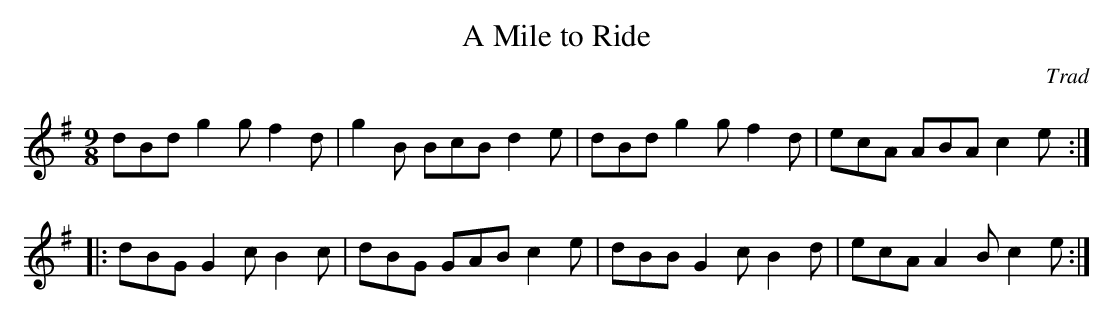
X:1
T:Mile to Ride, A
C:Trad
M:9/8
K:G
dBd g2 g f2 d| g2 B BcB d2 e| dBd g2 g f2 d |ecA ABA c2 e :: dBG G2 cB2 c|\
dBG GAB c2 e | dBB G2 c B2 d | ecA A2B c2 e:|
